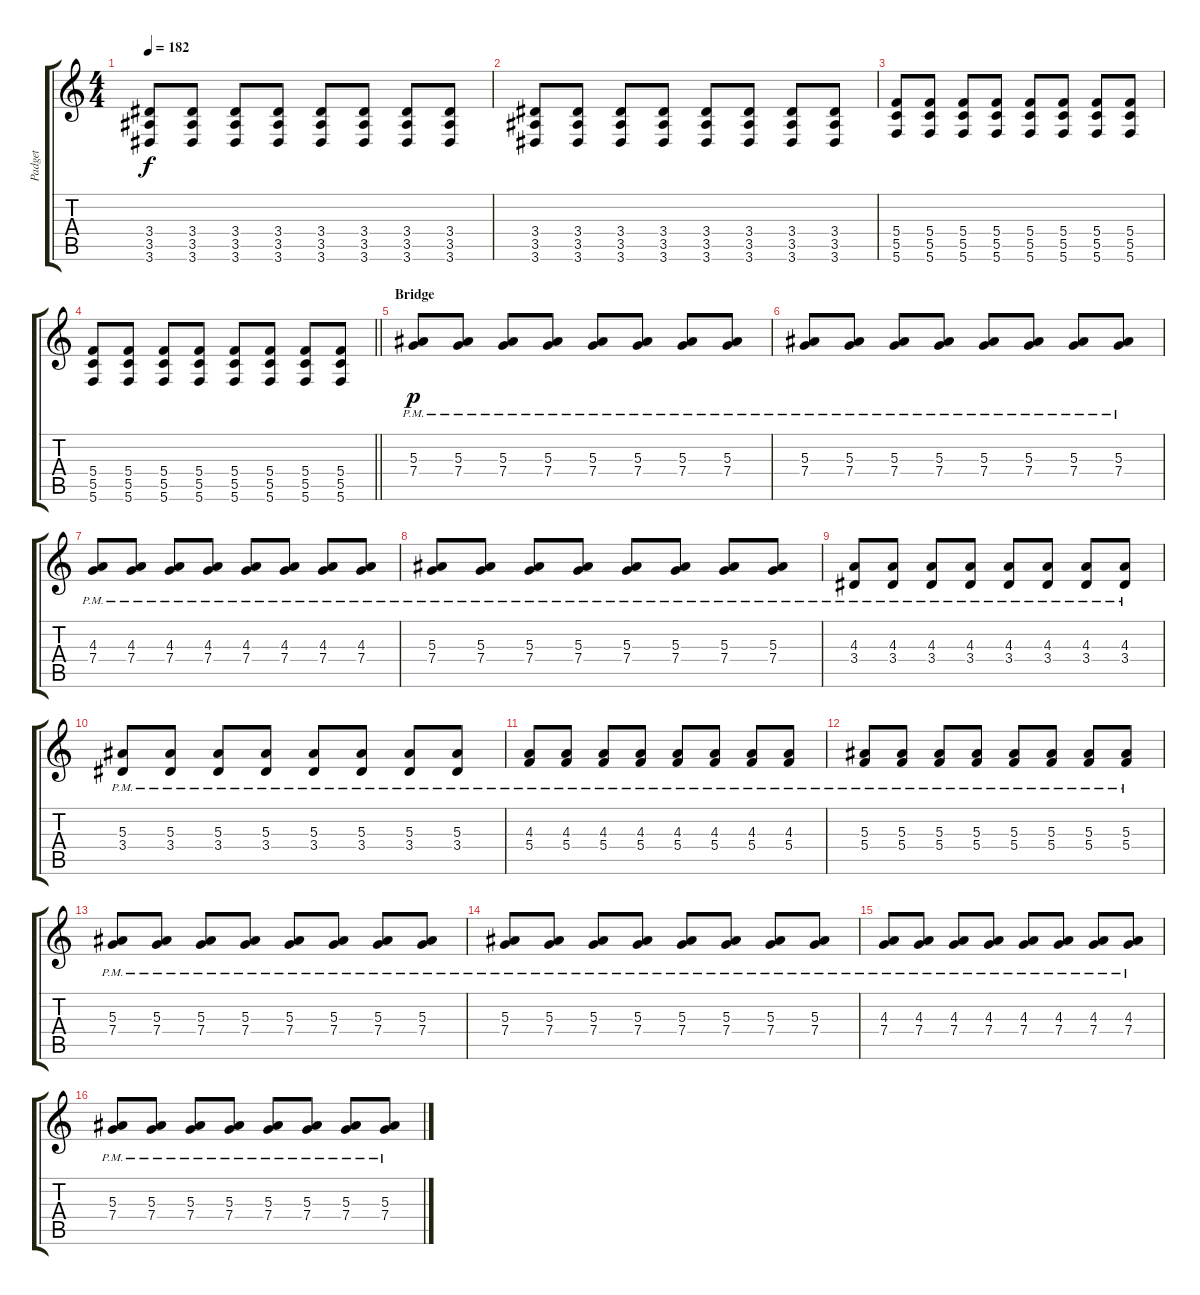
\track ("Padget" "Padget") {instrument distortionguitar}
\staff {score tabs}
\tuning (D4 A3 F3 C3 G2 C2) {hide}
\ts (4 4)
\tempo 182
\clef g2
\ks c
(3.4 3.5 3.6).8{dy f} (3.4 3.5 3.6).8 (3.4 3.5 3.6).8 (3.4 3.5 3.6).8 (3.4 3.5 3.6).8 (3.4 3.5 3.6).8 (3.4 3.5 3.6).8 (3.4 3.5 3.6).8 |
(3.4 3.5 3.6).8 (3.4 3.5 3.6).8 (3.4 3.5 3.6).8 (3.4 3.5 3.6).8 (3.4 3.5 3.6).8 (3.4 3.5 3.6).8 (3.4 3.5 3.6).8 (3.4 3.5 3.6).8 |
(5.4 5.5 5.6).8 (5.4 5.5 5.6).8 (5.4 5.5 5.6).8 (5.4 5.5 5.6).8 (5.4 5.5 5.6).8 (5.4 5.5 5.6).8 (5.4 5.5 5.6).8 (5.4 5.5 5.6).8 |
\barLineRight lightlight
(5.4 5.5 5.6).8 (5.4 5.5 5.6).8 (5.4 5.5 5.6).8 (5.4 5.5 5.6).8 (5.4 5.5 5.6).8 (5.4 5.5 5.6).8 (5.4 5.5 5.6).8 (5.4 5.5 5.6).8 |
\section ("" "Bridge")
(5.3{pm} 7.4{pm}).8{dy p} (5.3{pm} 7.4{pm}).8 (5.3{pm} 7.4{pm}).8 (5.3{pm} 7.4{pm}).8 (5.3{pm} 7.4{pm}).8 (5.3{pm} 7.4{pm}).8 (5.3{pm} 7.4{pm}).8 (5.3{pm} 7.4{pm}).8 |
(5.3{pm} 7.4{pm}).8 (5.3{pm} 7.4{pm}).8 (5.3{pm} 7.4{pm}).8 (5.3{pm} 7.4{pm}).8 (5.3{pm} 7.4{pm}).8 (5.3{pm} 7.4{pm}).8 (5.3{pm} 7.4{pm}).8 (5.3{pm} 7.4{pm}).8 |
(4.3{pm} 7.4{pm}).8 (4.3{pm} 7.4{pm}).8 (4.3{pm} 7.4{pm}).8 (4.3{pm} 7.4{pm}).8 (4.3{pm} 7.4{pm}).8 (4.3{pm} 7.4{pm}).8 (4.3{pm} 7.4{pm}).8 (4.3{pm} 7.4{pm}).8 |
(5.3{pm} 7.4{pm}).8 (5.3{pm} 7.4{pm}).8 (5.3{pm} 7.4{pm}).8 (5.3{pm} 7.4{pm}).8 (5.3{pm} 7.4{pm}).8 (5.3{pm} 7.4{pm}).8 (5.3{pm} 7.4{pm}).8 (5.3{pm} 7.4{pm}).8 |
(4.3{pm} 3.4{pm}).8 (4.3{pm} 3.4{pm}).8 (4.3{pm} 3.4{pm}).8 (4.3{pm} 3.4{pm}).8 (4.3{pm} 3.4{pm}).8 (4.3{pm} 3.4{pm}).8 (4.3{pm} 3.4{pm}).8 (4.3{pm} 3.4{pm}).8 |
(5.3{pm} 3.4{pm}).8 (5.3{pm} 3.4{pm}).8 (5.3{pm} 3.4{pm}).8 (5.3{pm} 3.4{pm}).8 (5.3{pm} 3.4{pm}).8 (5.3{pm} 3.4{pm}).8 (5.3{pm} 3.4{pm}).8 (5.3{pm} 3.4{pm}).8 |
(4.3{pm} 5.4{pm}).8 (4.3{pm} 5.4{pm}).8 (4.3{pm} 5.4{pm}).8 (4.3{pm} 5.4{pm}).8 (4.3{pm} 5.4{pm}).8 (4.3{pm} 5.4{pm}).8 (4.3{pm} 5.4{pm}).8 (4.3{pm} 5.4{pm}).8 |
(5.3{pm} 5.4{pm}).8 (5.3{pm} 5.4{pm}).8 (5.3{pm} 5.4{pm}).8 (5.3{pm} 5.4{pm}).8 (5.3{pm} 5.4{pm}).8 (5.3{pm} 5.4{pm}).8 (5.3{pm} 5.4{pm}).8 (5.3{pm} 5.4{pm}).8 |
(5.3{pm} 7.4{pm}).8 (5.3{pm} 7.4{pm}).8 (5.3{pm} 7.4{pm}).8 (5.3{pm} 7.4{pm}).8 (5.3{pm} 7.4{pm}).8 (5.3{pm} 7.4{pm}).8 (5.3{pm} 7.4{pm}).8 (5.3{pm} 7.4{pm}).8 |
(5.3{pm} 7.4{pm}).8 (5.3{pm} 7.4{pm}).8 (5.3{pm} 7.4{pm}).8 (5.3{pm} 7.4{pm}).8 (5.3{pm} 7.4{pm}).8 (5.3{pm} 7.4{pm}).8 (5.3{pm} 7.4{pm}).8 (5.3{pm} 7.4{pm}).8 |
(4.3{pm} 7.4{pm}).8 (4.3{pm} 7.4{pm}).8 (4.3{pm} 7.4{pm}).8 (4.3{pm} 7.4{pm}).8 (4.3{pm} 7.4{pm}).8 (4.3{pm} 7.4{pm}).8 (4.3{pm} 7.4{pm}).8 (4.3{pm} 7.4{pm}).8 |
(5.3{pm} 7.4{pm}).8 (5.3{pm} 7.4{pm}).8 (5.3{pm} 7.4{pm}).8 (5.3{pm} 7.4{pm}).8 (5.3{pm} 7.4{pm}).8 (5.3{pm} 7.4{pm}).8 (5.3{pm} 7.4{pm}).8 (5.3{pm} 7.4{pm}).8
